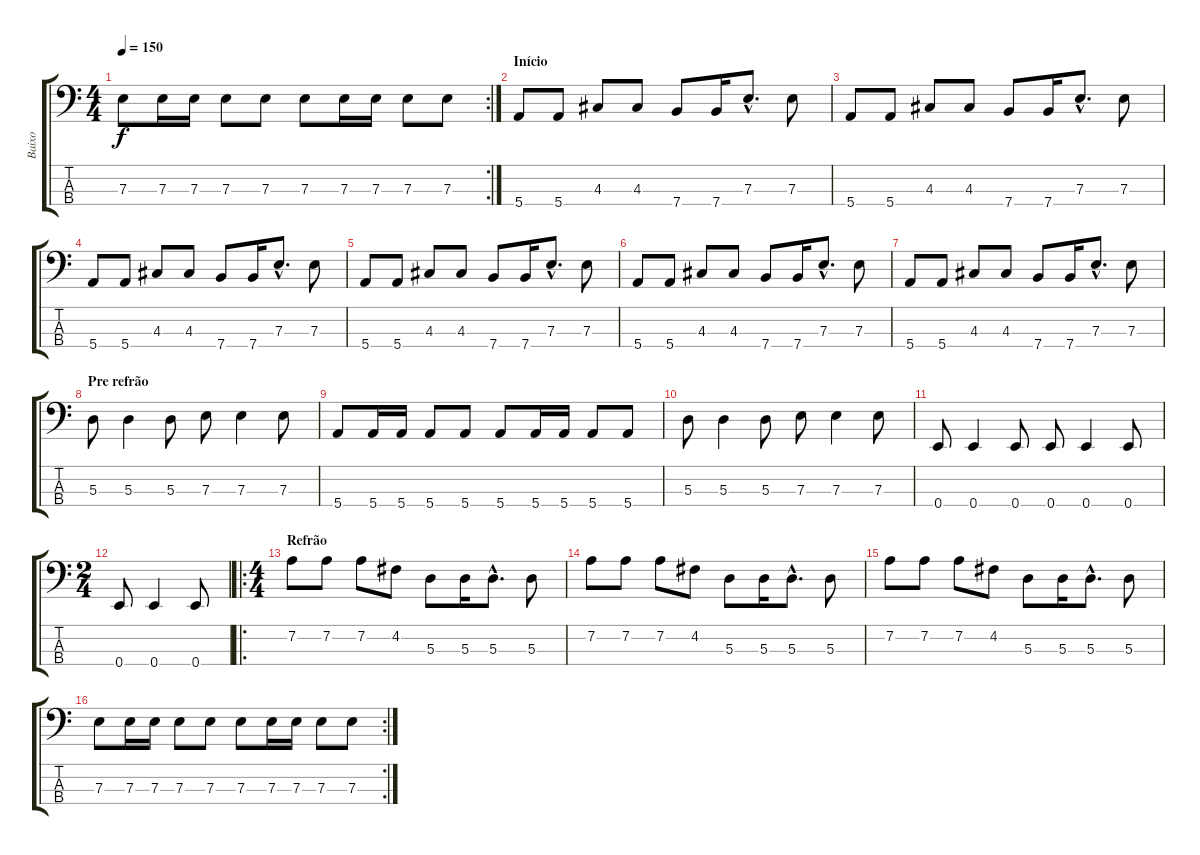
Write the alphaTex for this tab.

\track ("Baixo" "Baixo") {instrument electricbassfinger}
\staff {score tabs}
\tuning (G2 D2 A1 E1) {hide}
\rc 2
\ts (4 4)
\tempo 150
\clef f4
\ks c
7.3.8{dy f} 7.3.16 7.3.16 7.3.8 7.3.8 7.3.8 7.3.16 7.3.16 7.3.8 7.3.8 |
\section ("" "Início")
5.4.8 5.4.8 4.3.8 4.3.8 7.4.8 7.4.16 7.3{hac}.8{d} 7.3.8 |
5.4.8 5.4.8 4.3.8 4.3.8 7.4.8 7.4.16 7.3{hac}.8{d} 7.3.8 |
5.4.8 5.4.8 4.3.8 4.3.8 7.4.8 7.4.16 7.3{hac}.8{d} 7.3.8 |
5.4.8 5.4.8 4.3.8 4.3.8 7.4.8 7.4.16 7.3{hac}.8{d} 7.3.8 |
5.4.8 5.4.8 4.3.8 4.3.8 7.4.8 7.4.16 7.3{hac}.8{d} 7.3.8 |
5.4.8 5.4.8 4.3.8 4.3.8 7.4.8 7.4.16 7.3{hac}.8{d} 7.3.8 |
\section ("" "Pre refrão")
5.3.8 5.3.4 5.3.8 7.3.8 7.3.4 7.3.8 |
5.4.8 5.4.16 5.4.16 5.4.8 5.4.8 5.4.8 5.4.16 5.4.16 5.4.8 5.4.8 |
5.3.8 5.3.4 5.3.8 7.3.8 7.3.4 7.3.8 |
0.4.8 0.4.4 0.4.8 0.4.8 0.4.4 0.4.8 |
\ts (2 4)
0.4.8 0.4.4 0.4.8 |
\ro
\ts (4 4)
\section ("" "Refrão")
7.2.8 7.2.8 7.2.8 4.2.8 5.3.8 5.3.16 5.3{hac}.8{d} 5.3.8 |
7.2.8 7.2.8 7.2.8 4.2.8 5.3.8 5.3.16 5.3{hac}.8{d} 5.3.8 |
7.2.8 7.2.8 7.2.8 4.2.8 5.3.8 5.3.16 5.3{hac}.8{d} 5.3.8 |
\rc 2
7.3.8 7.3.16 7.3.16 7.3.8 7.3.8 7.3.8 7.3.16 7.3.16 7.3.8 7.3.8
